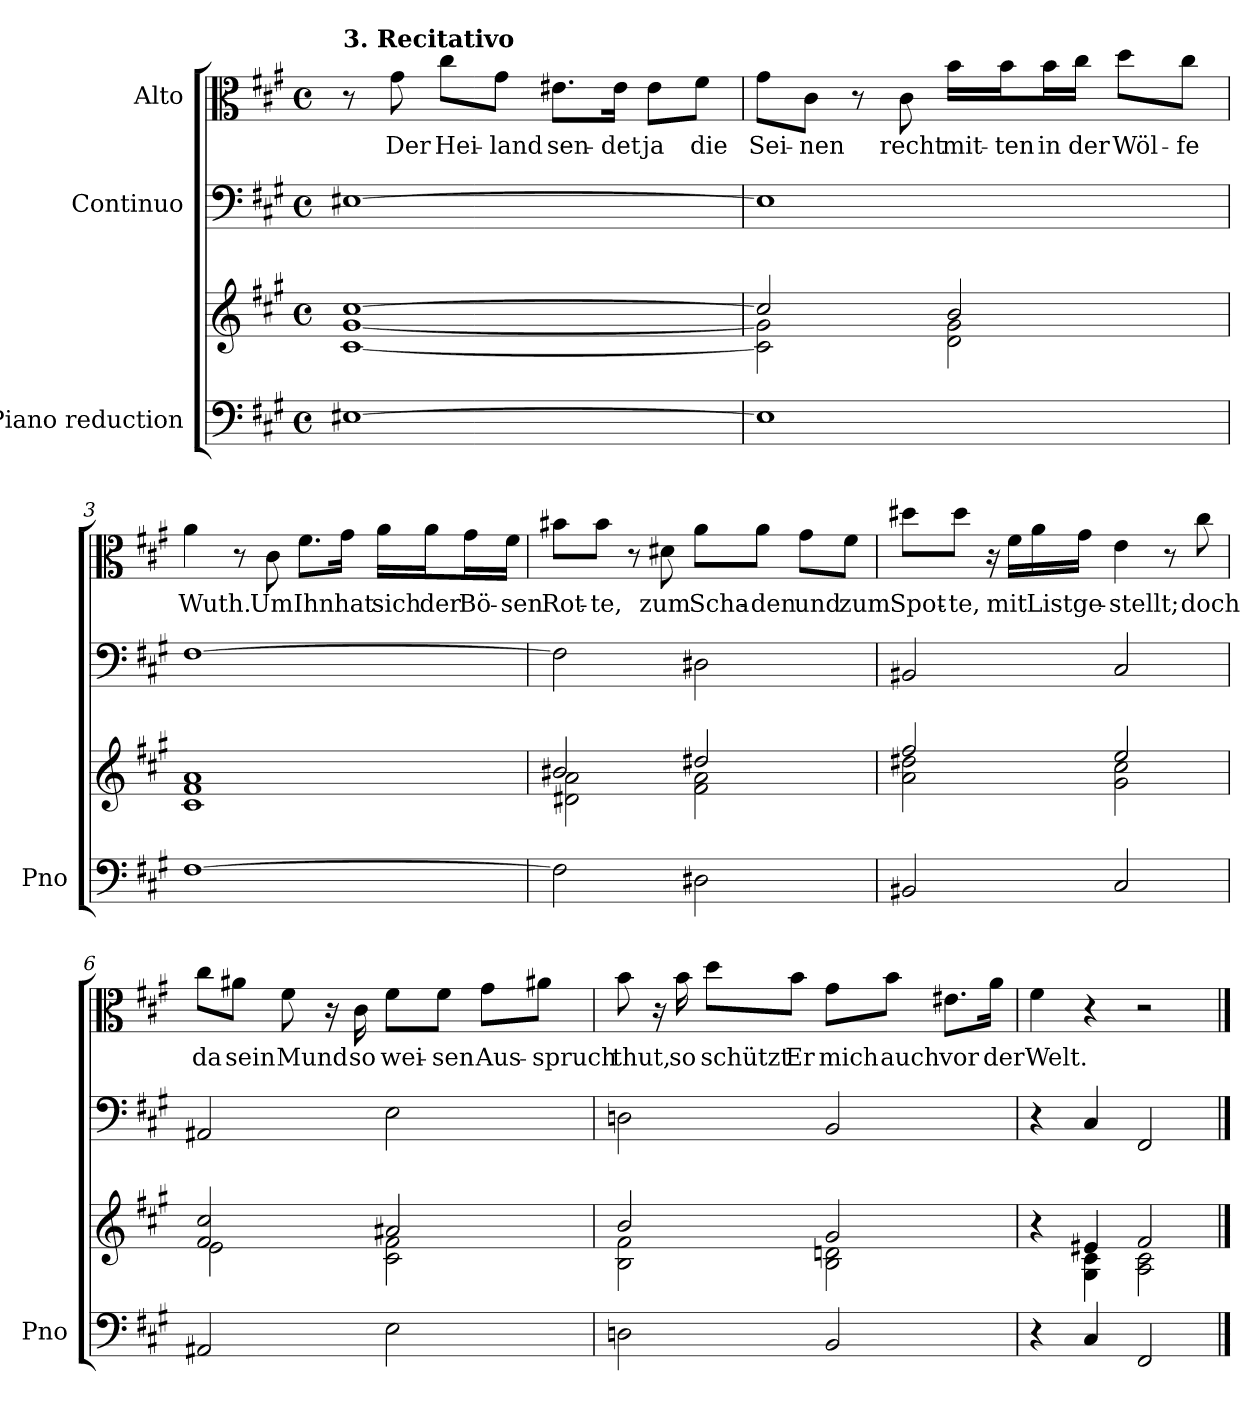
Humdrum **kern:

**kern	**kern	**kern	**kern	**text
*part3	*part3	*part2	*part1	*part1
*staff4	*staff3	*staff2	*staff1	*staff1
*I"Piano reduction	*	*I"Continuo	*I"Alto	*
*I'Pno	*	*	*	*
*stria5	*stria5	*	*	*
*clefF4	*clefG2	*clefF4	*clefC3	*
*k[f#c#g#]	*k[f#c#g#]	*k[f#c#g#]	*k[f#c#g#]	*
*M4/4	*M4/4	*M4/4	*M4/4	*
*met(c)	*met(c)	*met(c)	*met(c)	*
=1	=1	=1	=1	=1
*	*^	*	*	*
!	!	!	!	!LO:TX:a:B:t=3. Recitativo	!
[1E#X	[1cc#	[1c# [1g#	[1E#X	8r	.
!	!	!	!	!	!LO:LY:b
.	.	.	.	8g#\	Der
!	!	!	!	!	!LO:LY:b
.	.	.	.	8cc#\L	Hei-
!	!	!	!	!	!LO:LY:b
.	.	.	.	8g#\J	-land
!	!	!	!	!	!LO:LY:b
.	.	.	.	8.e#X\L	sen-
!	!	!	!	!	!LO:LY:b
.	.	.	.	16e#\Jk	-det
!	!	!	!	!	!LO:LY:b
.	.	.	.	8e#\L	ja
!	!	!	!	!	!LO:LY:b
.	.	.	.	8f#\J	die
=2	=2	=2	=2	=2	=2
!	!	!	!	!	!LO:LY:b
1E#]	2cc#/]	2c#\] 2g#\]	1E#]	8g#\L	Sei-
!	!	!	!	!	!LO:LY:b
.	.	.	.	8c#\J	-nen
.	.	.	.	8r	.
!	!	!	!	!	!LO:LY:b
.	.	.	.	8c#\	recht
!	!	!	!	!	!LO:LY:b
.	2b/	2d\ 2g#\	.	16b\LL	mit-
!	!	!	!	!	!LO:LY:b
.	.	.	.	16b\J	-ten
!	!	!	!	!	!LO:LY:b
.	.	.	.	16b\L	in
!	!	!	!	!	!LO:LY:b
.	.	.	.	16cc#\JJ	der
!	!	!	!	!	!LO:LY:b
.	.	.	.	8dd\L	Wöl-
!	!	!	!	!	!LO:LY:b
.	.	.	.	8cc#\J	-fe
=3	=3	=3	=3	=3	=3
!	!	!	!	!	!LO:LY:b
[1F#	1a	1c# 1f#	[1F#	4a\	Wuth.
.	.	.	.	8r	.
!	!	!	!	!	!LO:LY:b
.	.	.	.	8c#\	Um
!	!	!	!	!	!LO:LY:b
.	.	.	.	8.f#\L	Ihn
!	!	!	!	!	!LO:LY:b
.	.	.	.	16g#\Jk	hat
!	!	!	!	!	!LO:LY:b
.	.	.	.	16a\LL	sich
!	!	!	!	!	!LO:LY:b
.	.	.	.	16a\J	der
!	!	!	!	!	!LO:LY:b
.	.	.	.	16g#\L	Bö-
!	!	!	!	!	!LO:LY:b
.	.	.	.	16f#\JJ	-sen
=4	=4	=4	=4	=4	=4
!	!	!	!	!	!LO:LY:b
2F#\]	2b#X/	2d#X\ 2a\	2F#\]	8b#X\L	Rot-
!	!	!	!	!	!LO:LY:b
.	.	.	.	8b#\J	-te,
.	.	.	.	8r	.
!	!	!	!	!	!LO:LY:b
.	.	.	.	8d#X\	zum
!	!	!	!	!	!LO:LY:b
2D#X\	2dd#X/	2f#\ 2a\	2D#X\	8a\L	Scha-
!	!	!	!	!	!LO:LY:b
.	.	.	.	8a\J	-den
!	!	!	!	!	!LO:LY:b
.	.	.	.	8g#\L	und
!	!	!	!	!	!LO:LY:b
.	.	.	.	8f#\J	zum
!!LO:LB:g=z
=5	=5	=5	=5	=5	=5
!	!	!	!	!	!LO:LY:b
2BB#X/	2ff#/	2a\ 2dd#X\	2BB#X/	8dd#X\L	Spot-
!	!	!	!	!	!LO:LY:b
.	.	.	.	8dd#\J	-te,
.	.	.	.	16r	.
!	!	!	!	!	!LO:LY:b
.	.	.	.	16f#\LL	mit
!	!	!	!	!	!LO:LY:b
.	.	.	.	16a\	List
!	!	!	!	!	!LO:LY:b
.	.	.	.	16g#\JJ	ge-
!	!	!	!	!	!LO:LY:b
2C#/	2ee/	2g#\ 2cc#\	2C#/	4e\	-stellt;
.	.	.	.	8r	.
!	!	!	!	!	!LO:LY:b
.	.	.	.	8cc#\	doch
=6	=6	=6	=6	=6	=6
!	!	!	!	!	!LO:LY:b
2AA#X/	2f#/ 2cc#/	2e\	2AA#X/	8cc#\L	da
!	!	!	!	!	!LO:LY:b
.	.	.	.	8a#X\J	sein
!	!	!	!	!	!LO:LY:b
.	.	.	.	8f#\	Mund
.	.	.	.	16r	.
!	!	!	!	!	!LO:LY:b
.	.	.	.	16c#\	so
!	!	!	!	!	!LO:LY:b
2E\	2a#X/	2c#\ 2f#\	2E\	8f#\L	wei-
!	!	!	!	!	!LO:LY:b
.	.	.	.	8f#\J	-sen
!	!	!	!	!	!LO:LY:b
.	.	.	.	8g#\L	Aus-
!	!	!	!	!	!LO:LY:b
.	.	.	.	8a#X\J	-spruch
=7	=7	=7	=7	=7	=7
!	!	!	!	!	!LO:LY:b
2Dn\	2b/	2B\ 2f#\	2Dn\	8b\	thut,
.	.	.	.	16r	.
!	!	!	!	!	!LO:LY:b
.	.	.	.	16b\	so
!	!	!	!	!	!LO:LY:b
.	.	.	.	8dd\L	schützt
!	!	!	!	!	!LO:LY:b
.	.	.	.	8b\J	Er
!	!	!	!	!	!LO:LY:b
2BB/	2g#/	2B\ 2dn\	2BB/	8g#\L	mich
!	!	!	!	!	!LO:LY:b
.	.	.	.	8b\J	auch
!	!	!	!	!	!LO:LY:b
.	.	.	.	8.e#X\L	vor
!	!	!	!	!	!LO:LY:b
.	.	.	.	16a\Jk	der
=8	=8	=8	=8	=8	=8
!	!	!	!	!	!LO:LY:b
4r	4r	4ryy	4r	4f#\	Welt.
4C#/	4e#X/	4G#\ 4c#\	4C#/	4r	.
2FF#/	2f#/	2A\ 2c#\	2FF#/	2r	.
*	*v	*v	*	*	*
==	==	==	==	==
*-	*-	*-	*-	*-
